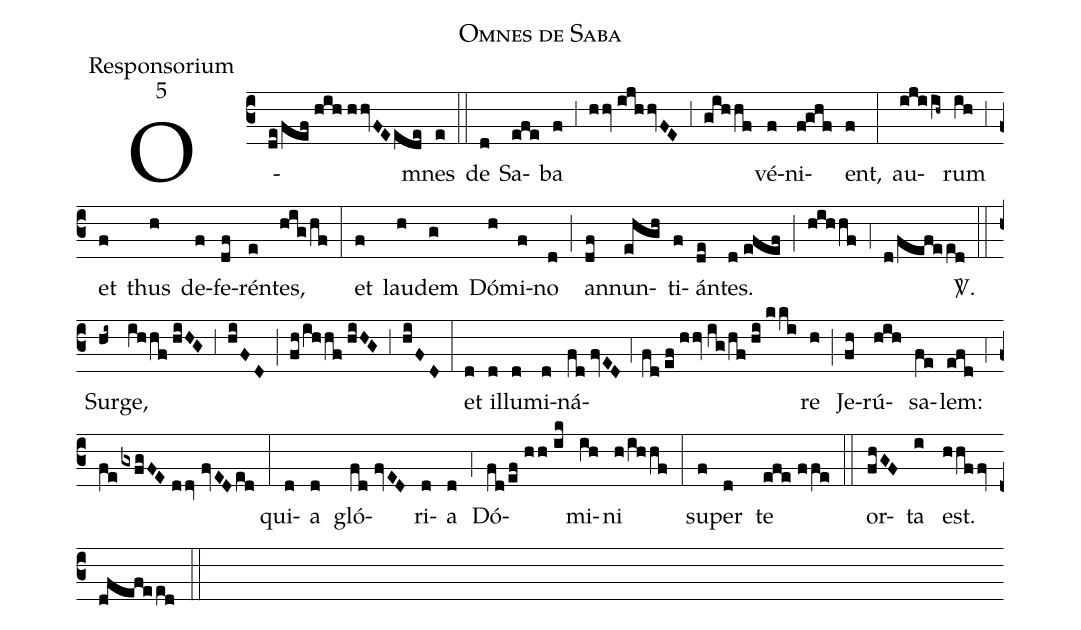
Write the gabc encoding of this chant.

name:Omnes de Saba;
office-part:Responsorium;
mode:5;
%%
(c3) O(de/fef//hih//hhvFEede)mnes(e) (::) de(d) Sa(efe)ba(f) (;3) (hhv//ijhhvFE) (;3) (gihhf) vé(f)ni(f!ghf)ent,(f) (:) au(ijiih~)rum(ih) (;3) et(f) thus(h) de(f)fe(df)rén(e)tes,(hig/hf) (:) et(f) lau(h)dem(g) Dó(h)mi(f)no(d) (;) an(df)nun(ehgh)ti(f)án(de)tes.(d//efef) (;) (hihhf) (;4) (d/fefeed) <sp>V/</sp>.(::) Sur(hi~)ge,(ihhf//hiHG) (;3) (hiFD) (;) (fh/ihhf//hiHG) (;3) (hiFD) (:) et(d) il(d)lu(d)mi(d)ná(fd//fvED;4fd//ef//hhv//ig/hf//hi//kki)re(h) (;) Je(fh)rú(hih)sa(fe)lem:(efd) (;4) (fe/gxfgFE//ddv//fvED/ed) (:) qui(d)a(d) gló(fd//fvED)ri(d)a(d) (;4) Dó(fd/ef//hh//ik)mi(ih)ni(h/ihhf) (:) su(f)per(d) te(efe//ffe) (::) or(fhGF)ta(i) est.(hhffv//dfefeed) (::)
